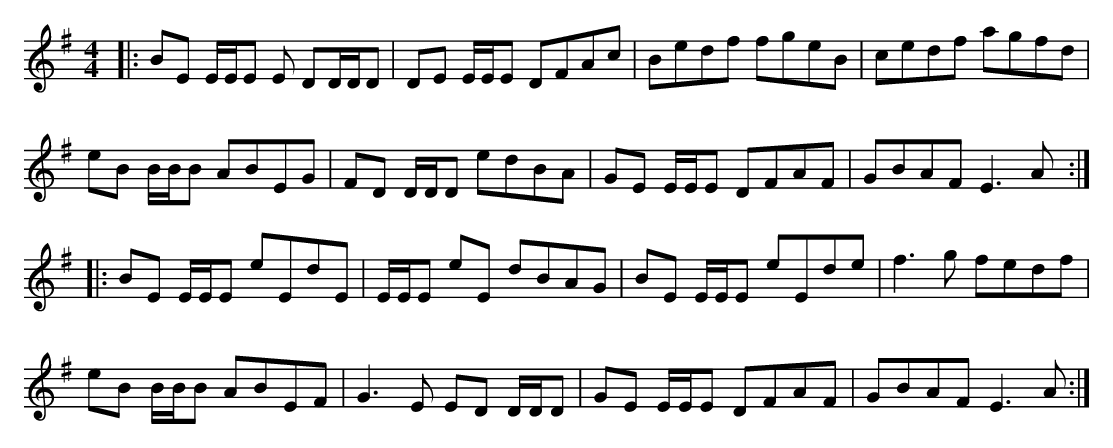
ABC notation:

X:1
M:4/4
K:Emin
|:BE E/E/E E DD/D/D|DE E/E/E DFAc|Bedf fgeB|cedf agfd|
eB B/B/B ABEG|FD D/D/D edb,a,|g,E E/E/E DFAF|GBAF E3A:|
|:BE E/E/E eEdE|E/E/E eE dBAG|BE E/E/E eEde|f3g fedf|
eB B/B/B ABEF|G3E ED D/D/D|GE E/E/E DFAF|GBAF E3A:|
